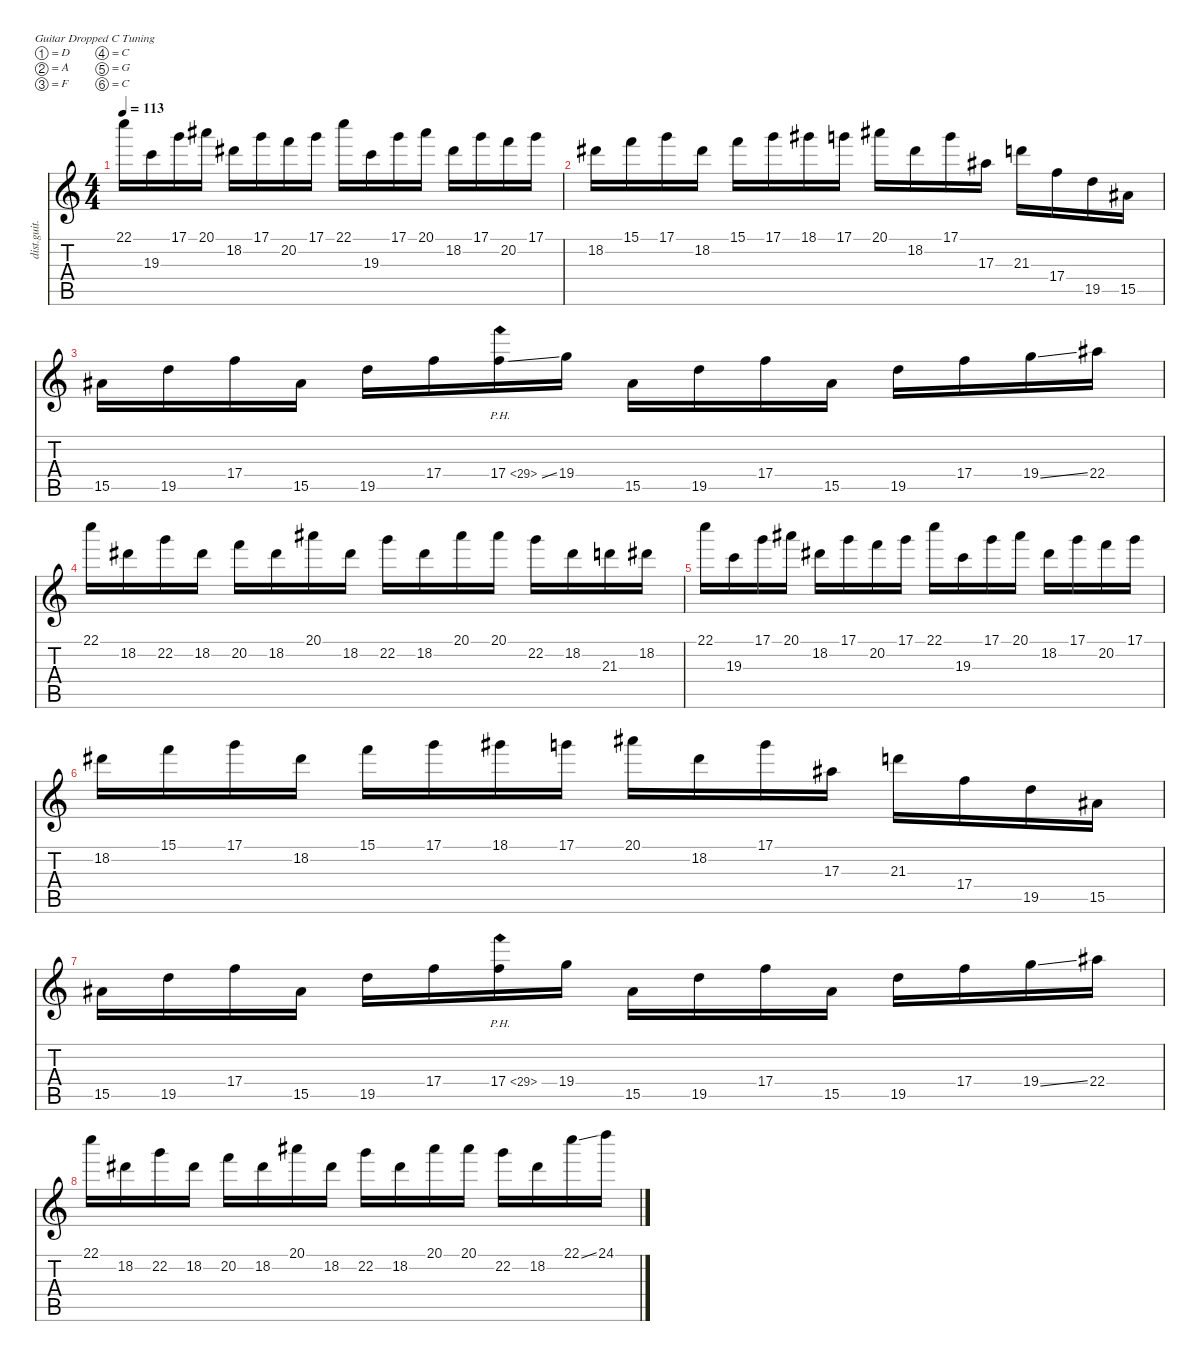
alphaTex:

\defaultSystemsLayout 4
\hideDynamics
\bracketExtendMode nobrackets
\otherSystemsTrackNameOrientation horizontal
\track ("Distortion Guitar" "dist.guit.") {instrument distortionguitar}
\staff {score tabs}
\tuning (D4 A3 F3 C3 G2 C2)
\ts (4 4)
\tempo 113
\clef g2
\ks c
22.1.16{dy mf instrument distortionguitar beam Down} 19.3.16{beam Down} 17.1.16{beam Down} 20.1{acc #}.16{beam Down} 18.2{acc #}.16{beam Down} 17.1.16{beam Down} 20.2.16{beam Down} 17.1.16{beam Down} 22.1.16{beam Down} 19.3.16{beam Down} 17.1.16{beam Down} 20.1{acc #}.16{beam Down} 18.2{acc #}.16{beam Down} 17.1.16{beam Down} 20.2.16{beam Down} 17.1.16{beam Down} |
18.2{acc #}.16{beam Down} 15.1.16{beam Down} 17.1.16{beam Down} 18.2{acc #}.16{beam Down} 15.1.16{beam Down} 17.1.16{beam Down} 18.1{acc #}.16{beam Down} 17.1.16{beam Down} 20.1{acc #}.16{beam Down} 18.2{acc #}.16{beam Down} 17.1.16{beam Down} 17.3{acc #}.16{beam Down} 21.3.16{beam Down} 17.4.16{beam Down} 19.5.16{beam Down} 15.5{acc #}.16{beam Down} |
15.5{acc #}.16{beam Down} 19.5.16{beam Down} 17.4.16{beam Down} 15.5{acc #}.16{beam Down} 19.5.16{beam Down} 17.4.16{beam Down} 17.4{ph 12 ss}.16{beam Down} 19.4.16{beam Down} 15.5{acc #}.16{beam Down} 19.5.16{beam Down} 17.4.16{beam Down} 15.5{acc #}.16{beam Down} 19.5.16{beam Down} 17.4.16{beam Down} 19.4{ss}.16{beam Down} 22.4{acc #}.16{beam Down} |
22.1.16{beam Down} 18.2{acc #}.16{beam Down} 22.2.16{beam Down} 18.2{acc #}.16{beam Down} 20.2.16{beam Down} 18.2{acc #}.16{beam Down} 20.1{acc #}.16{beam Down} 18.2{acc #}.16{beam Down} 22.2.16{beam Down} 18.2{acc #}.16{beam Down} 20.1{acc #}.16{beam Down} 20.1{acc #}.16{beam Down} 22.2.16{beam Down} 18.2{acc #}.16{beam Down} 21.3.16{beam Down} 18.2{acc #}.16{beam Down} |
22.1.16{beam Down} 19.3.16{beam Down} 17.1.16{beam Down} 20.1{acc #}.16{beam Down} 18.2{acc #}.16{beam Down} 17.1.16{beam Down} 20.2.16{beam Down} 17.1.16{beam Down} 22.1.16{beam Down} 19.3.16{beam Down} 17.1.16{beam Down} 20.1{acc #}.16{beam Down} 18.2{acc #}.16{beam Down} 17.1.16{beam Down} 20.2.16{beam Down} 17.1.16{beam Down} |
18.2{acc #}.16{beam Down} 15.1.16{beam Down} 17.1.16{beam Down} 18.2{acc #}.16{beam Down} 15.1.16{beam Down} 17.1.16{beam Down} 18.1{acc #}.16{beam Down} 17.1.16{beam Down} 20.1{acc #}.16{beam Down} 18.2{acc #}.16{beam Down} 17.1.16{beam Down} 17.3{acc #}.16{beam Down} 21.3.16{beam Down} 17.4.16{beam Down} 19.5.16{beam Down} 15.5{acc #}.16{beam Down} |
15.5{acc #}.16{beam Down} 19.5.16{beam Down} 17.4.16{beam Down} 15.5{acc #}.16{beam Down} 19.5.16{beam Down} 17.4.16{beam Down} 17.4{ph 12}.16{beam Down} 19.4.16{beam Down} 15.5{acc #}.16{beam Down} 19.5.16{beam Down} 17.4.16{beam Down} 15.5{acc #}.16{beam Down} 19.5.16{beam Down} 17.4.16{beam Down} 19.4{ss}.16{beam Down} 22.4{acc #}.16{beam Down} |
22.1.16{beam Down} 18.2{acc #}.16{beam Down} 22.2.16{beam Down} 18.2{acc #}.16{beam Down} 20.2.16{beam Down} 18.2{acc #}.16{beam Down} 20.1{acc #}.16{beam Down} 18.2{acc #}.16{beam Down} 22.2.16{beam Down} 18.2{acc #}.16{beam Down} 20.1{acc #}.16{beam Down} 20.1{acc #}.16{beam Down} 22.2.16{beam Down} 18.2{acc #}.16{beam Down} 22.1{ss}.16{beam Down} 24.1.16{beam Down}
